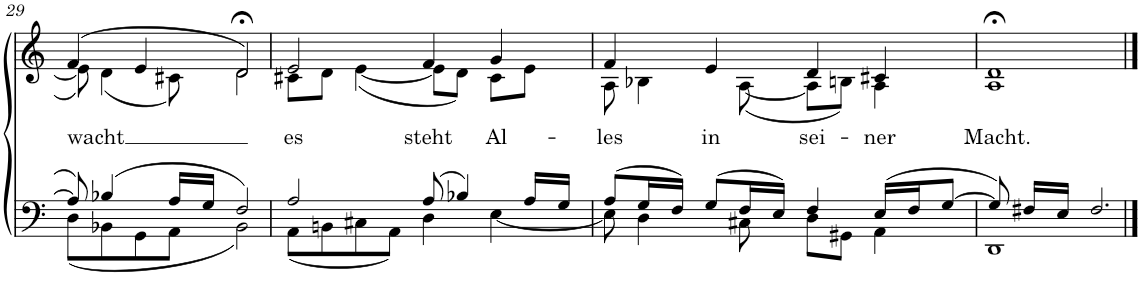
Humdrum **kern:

**kern	**kern	**text
*part2	*part1	*part1
*staff2	*staff1	*staff1
*I"Tenor/Bass	*I"Soprano/Alto	*
!!LO:PB:g=z
*clefF4	*clefG2	*
*k[]	*k[]	*
*M4/4	*M4/4	*
*met(c)	*met(c)	*
=29	=29	=29
*^	*	*
!	!	!	!LO:LY:b
*	*	*^	*
8A/]	(8D\L	(4f/	8e\]	wacht
(4B-X/	8BB-X\	.	(4d\	.
.	8GG\	4e/	.	.
16A/LL	8AA\J	.	8c#X\)	.
16G/JJ	.	.	.	.
2F/)	2BB-\)	2d;<,/)	2d\	.
=30	=30	=30	=30	=30
!	!	!	!	!LO:LY:b
2A/	(8AA\L	2e/	8c#X\L	es
.	8BBn\	.	8d\J	.
.	8C#X\	.	([4e\	.
.	8AA\J)	.	.	.
!	!	!	!	!LO:LY:b
(8A/	4D\	4f/	8e\L]	steht
4B-X/)	.	.	8d\J)	.
!	!	!	!	!LO:LY:b
.	[4E\	4g/	8c#\L	Al-
16A/LL	.	.	8e\J	.
16G/JJ	.	.	.	.
=31	=31	=31	=31	=31
!	!	!	!	!LO:LY:b
(8A/L	8E\]	4f/	8A\	-les
16G/L	4D\	.	4B-X\	.
16F/JJ)	.	.	.	.
!	!	!	!	!LO:LY:b
(8G/L	.	4e/	.	in
16F/L	8C#X\	.	([8A\	.
16E/JJ)	.	.	.	.
!	!	!	!	!LO:LY:b
4F/	8D\L	4d/	8A\L]	sei-
.	8GG#X\J	.	8Bn\J)	.
!	!	!	!	!LO:LY:b
(16E/LL	4AA\	4c#X/	4A\	-ner
16F/J	.	.	.	.
[8G/J	.	.	.	.
=32	=32	=32	=32	=32
!	!	!	!	!LO:LY:b
8G/])	1DD	1d;<	1A	Macht.
16F#X/LL	.	.	.	.
16E/JJ	.	.	.	.
2.F#/	.	.	.	.
*v	*v	*	*	*
*	*v	*v	*
==	==	==
*-	*-	*-
